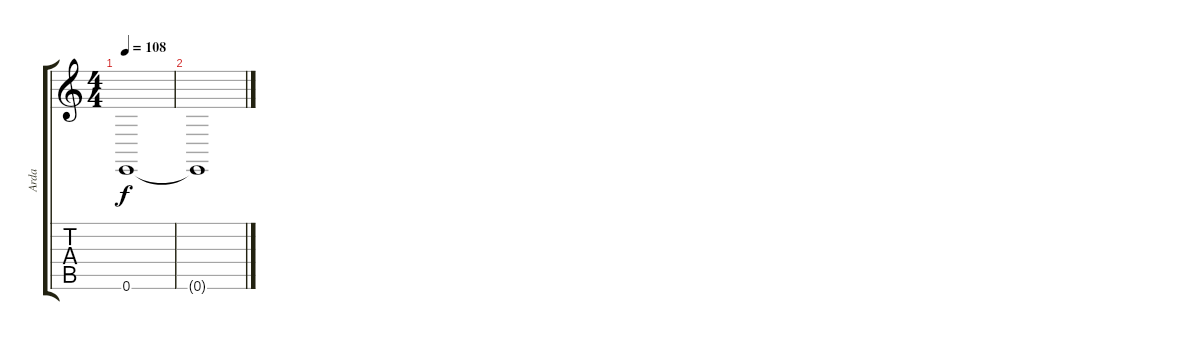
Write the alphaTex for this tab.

\track ("Arda" "Arda") {instrument rockorgan}
\staff {score tabs}
\tuning (E4 B3 G3 D3 A2 E2) {hide}
\ts (4 4)
\tempo 108
\clef g2
\ks c
0.6{t}.1{dy f} |
0.6{t}.1
